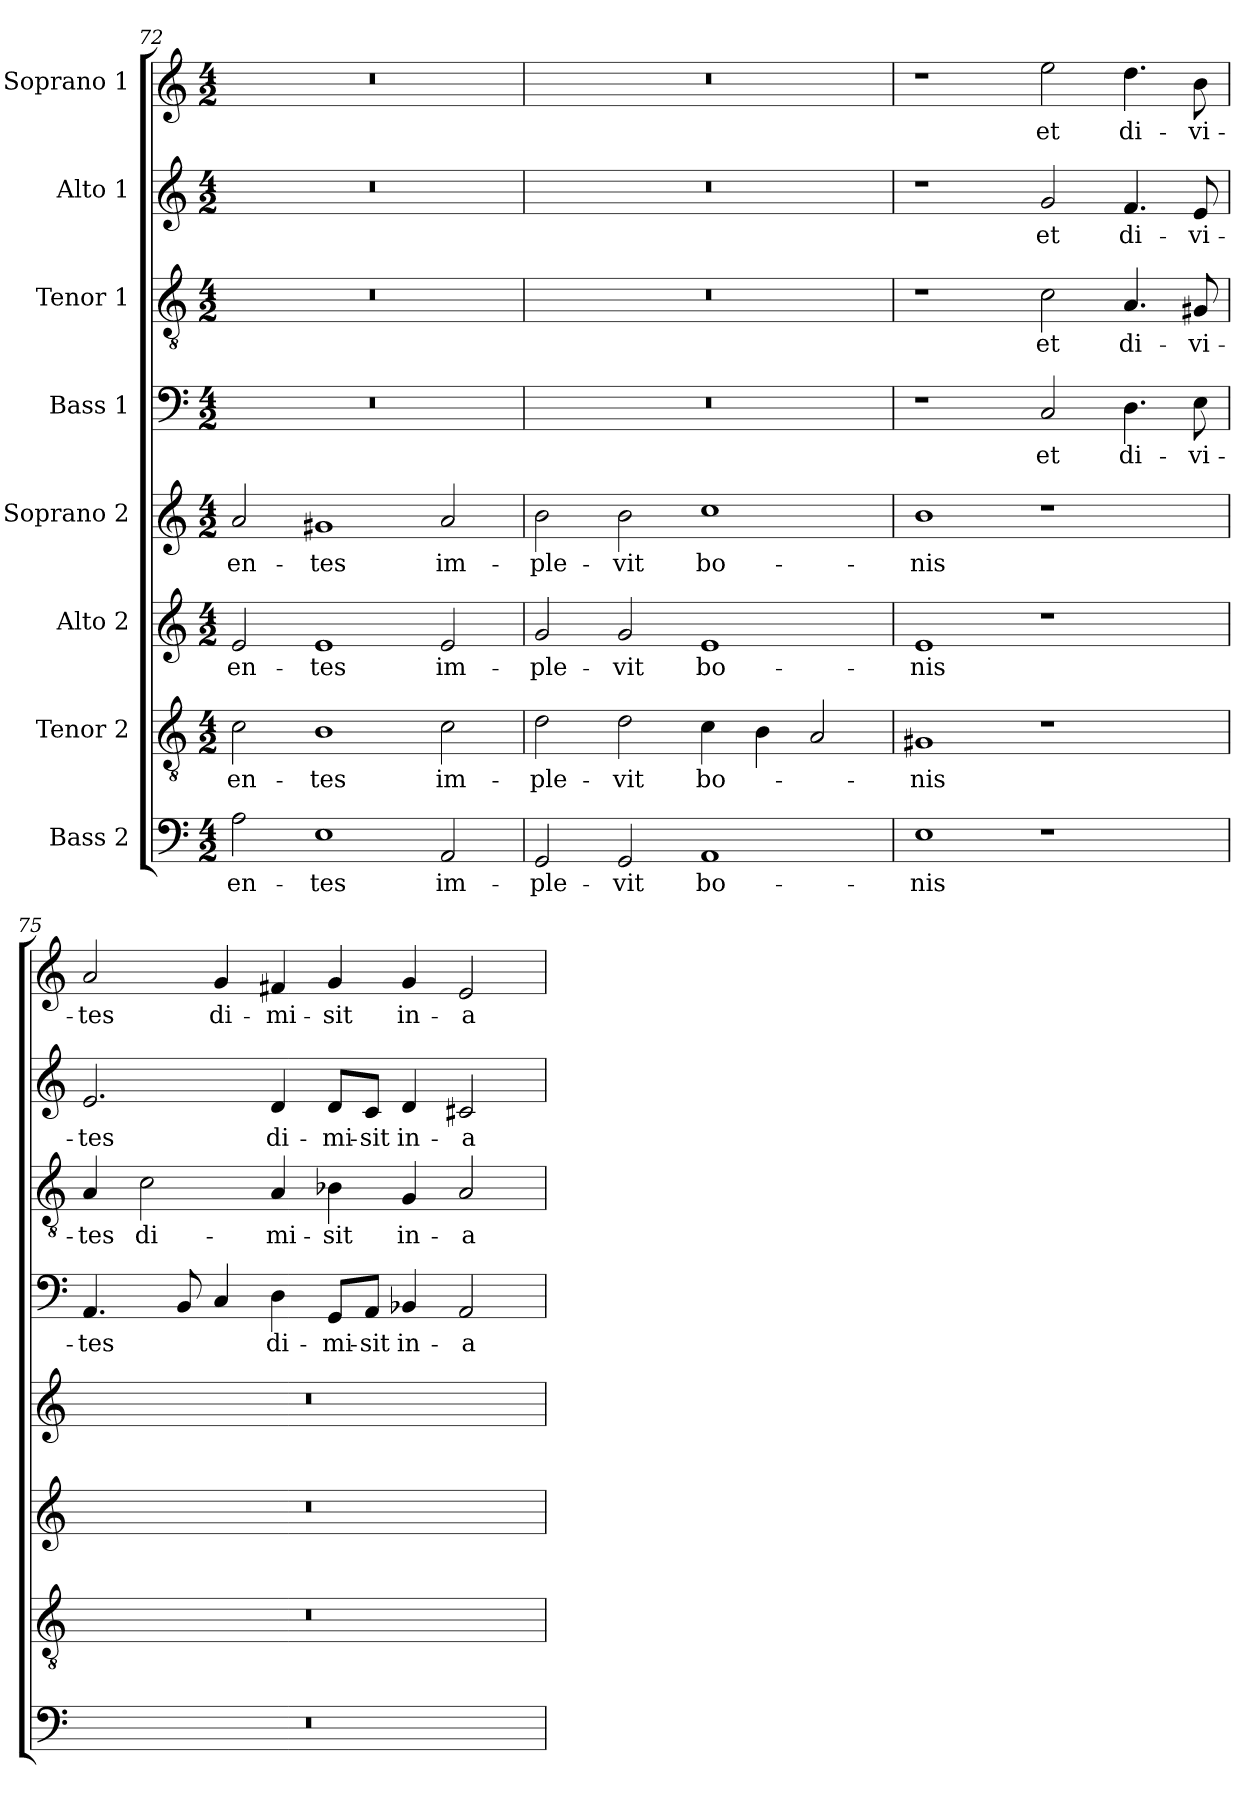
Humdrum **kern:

**kern	**text	**kern	**text	**kern	**text	**kern	**text	**kern	**text	**kern	**text	**kern	**text	**kern	**text
*part8	*part8	*part7	*part7	*part6	*part6	*part5	*part5	*part4	*part4	*part3	*part3	*part2	*part2	*part1	*part1
*staff8	*staff8	*staff7	*staff7	*staff6	*staff6	*staff5	*staff5	*staff4	*staff4	*staff3	*staff3	*staff2	*staff2	*staff1	*staff1
*I"Bass 2	*	*I"Tenor 2	*	*I"Alto 2	*	*I"Soprano 2	*	*I"Bass 1	*	*I"Tenor 1	*	*I"Alto 1	*	*I"Soprano 1	*
*clefF4	*	*clefGv2	*	*clefG2	*	*clefG2	*	*clefF4	*	*clefGv2	*	*clefG2	*	*clefG2	*
*k[]	*	*k[]	*	*k[]	*	*k[]	*	*k[]	*	*k[]	*	*k[]	*	*k[]	*
*M4/2	*	*M4/2	*	*M4/2	*	*M4/2	*	*M4/2	*	*M4/2	*	*M4/2	*	*M4/2	*
=72	=72	=72	=72	=72	=72	=72	=72	=72	=72	=72	=72	=72	=72	=72	=72
2A\	en-	2c\	en-	2e/	en-	2a/	en-	0r	.	0r	.	0r	.	0r	.
1E	tes	1B	tes	1e	tes	1g#X	tes	.	.	.	.	.	.	.	.
2AA/	im-	2c\	im-	2e/	im-	2a/	im-	.	.	.	.	.	.	.	.
=73	=73	=73	=73	=73	=73	=73	=73	=73	=73	=73	=73	=73	=73	=73	=73
2GG/	ple-	2d\	ple-	2g/	ple-	2b\	ple-	0r	.	0r	.	0r	.	0r	.
2GG/	vit	2d\	vit	2g/	vit	2b\	vit	.	.	.	.	.	.	.	.
1AA	bo-	4c\	bo-	1e	bo-	1cc	bo-	.	.	.	.	.	.	.	.
.	.	4B\	.	.	.	.	.	.	.	.	.	.	.	.	.
.	.	2A/	.	.	.	.	.	.	.	.	.	.	.	.	.
=74	=74	=74	=74	=74	=74	=74	=74	=74	=74	=74	=74	=74	=74	=74	=74
1E	nis	1G#X	-nis	1e	nis	1b	nis	1r	.	1r	.	1r	.	1r	.
1r	.	1r	.	1r	.	1r	.	2C/	et	2c\	et	2g/	et	2ee\	et
.	.	.	.	.	.	.	.	4.D\	di-	4.A/	di-	4.f/	di-	4.dd\	di-
.	.	.	.	.	.	.	.	8E\	vi-	8G#X/	vi-	8e/	vi-	8b\	vi-
!!LO:LB:g=z
=75	=75	=75	=75	=75	=75	=75	=75	=75	=75	=75	=75	=75	=75	=75	=75
0r	.	0r	.	0r	.	0r	.	4.AA/	tes	4A/	tes	2.e/	tes	2a/	tes
.	.	.	.	.	.	.	.	.	.	2c\	di-	.	.	.	.
.	.	.	.	.	.	.	.	8BB/	.	.	.	.	.	.	.
.	.	.	.	.	.	.	.	4C/	.	.	.	.	.	4g/	di-
.	.	.	.	.	.	.	.	4D\	di-	4A/	mi-	4d/	di-	4f#X/	mi-
.	.	.	.	.	.	.	.	8GG/L	mi-	4B-X\	sit	8d/L	mi-	4g/	sit
.	.	.	.	.	.	.	.	8AA/J	sit	.	.	8c/J	sit	.	.
.	.	.	.	.	.	.	.	4BB-X/	in-	4G/	in-	4d/	in-	4g/	in-
.	.	.	.	.	.	.	.	2AA/	a-	2A/	a-	2c#X/	a-	2e/	a-
=	=	=	=	=	=	=	=	=	=	=	=	=	=	=	=
*-	*-	*-	*-	*-	*-	*-	*-	*-	*-	*-	*-	*-	*-	*-	*-
